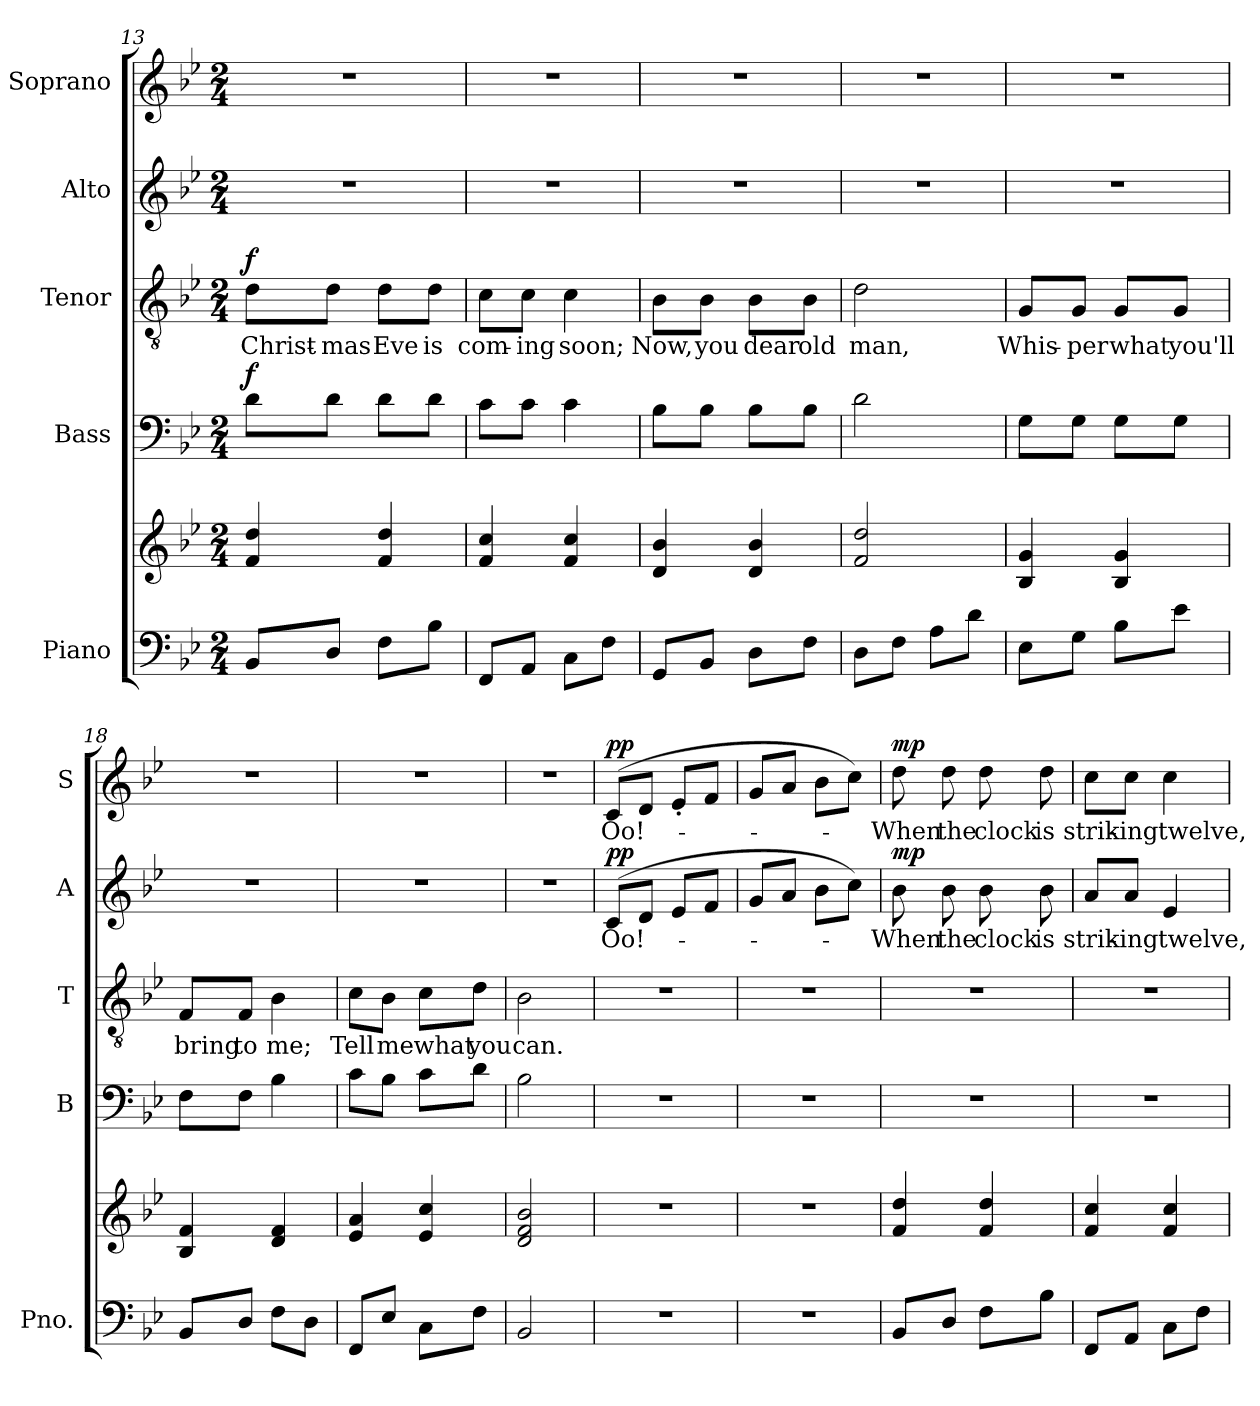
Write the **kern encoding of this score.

**kern	**kern	**kern	**dynam	**kern	**text	**dynam	**kern	**text	**dynam	**kern	**text	**dynam
*part5	*part5	*part4	*part4	*part3	*part3	*part3	*part2	*part2	*part2	*part1	*part1	*part1
*staff6	*staff5	*staff4	*staff4	*staff3	*staff3	*staff3	*staff2	*staff2	*staff2	*staff1	*staff1	*staff1
*I"Piano	*	*I"Bass	*	*I"Tenor	*	*	*I"Alto	*	*	*I"Soprano	*	*
*I'Pno.	*	*I'B	*	*I'T	*	*	*I'A	*	*	*I'S	*	*
*clefF4	*clefG2	*clefF4	*	*clefGv2	*	*	*clefG2	*	*	*clefG2	*	*
*k[b-e-]	*k[b-e-]	*k[b-e-]	*	*k[b-e-]	*	*	*k[b-e-]	*	*	*k[b-e-]	*	*
*B-:	*B-:	*B-:	*	*B-:	*	*	*B-:	*	*	*B-:	*	*
*M2/4	*M2/4	*M2/4	*	*M2/4	*	*	*M2/4	*	*	*M2/4	*	*
=13	=13	=13	=13	=13	=13	=13	=13	=13	=13	=13	=13	=13
!	!	!	!LO:DY:a	!	!LO:LY:b	!LO:DY:a	!	!	!	!	!	!
8BB-/L	4f/ 4dd/	8d\L	f	8d\L	Christ-	f	2r	.	.	2r	.	.
!	!	!	!	!	!LO:LY:b	!	!	!	!	!	!	!
8D/J	.	8d\J	.	8d\J	-mas	.	.	.	.	.	.	.
!	!	!	!	!	!LO:LY:b	!	!	!	!	!	!	!
8F\L	4f/ 4dd/	8d\L	.	8d\L	Eve	.	.	.	.	.	.	.
!	!	!	!	!	!LO:LY:b	!	!	!	!	!	!	!
8B-\J	.	8d\J	.	8d\J	is	.	.	.	.	.	.	.
=14	=14	=14	=14	=14	=14	=14	=14	=14	=14	=14	=14	=14
!	!	!	!	!	!LO:LY:b	!	!	!	!	!	!	!
8FF/L	4f/ 4cc/	8c\L	.	8c\L	com-	.	2r	.	.	2r	.	.
!	!	!	!	!	!LO:LY:b	!	!	!	!	!	!	!
8AA/J	.	8c\J	.	8c\J	-ing	.	.	.	.	.	.	.
!	!	!	!	!	!LO:LY:b	!	!	!	!	!	!	!
8C\L	4f/ 4cc/	4c\	.	4c\	soon;	.	.	.	.	.	.	.
8F\J	.	.	.	.	.	.	.	.	.	.	.	.
=15	=15	=15	=15	=15	=15	=15	=15	=15	=15	=15	=15	=15
!	!	!	!	!	!LO:LY:b	!	!	!	!	!	!	!
8GG/L	4d/ 4b-/	8B-\L	.	8B-\L	Now,	.	2r	.	.	2r	.	.
!	!	!	!	!	!LO:LY:b	!	!	!	!	!	!	!
8BB-/J	.	8B-\J	.	8B-\J	you	.	.	.	.	.	.	.
!	!	!	!	!	!LO:LY:b	!	!	!	!	!	!	!
8D\L	4d/ 4b-/	8B-\L	.	8B-\L	dear	.	.	.	.	.	.	.
!	!	!	!	!	!LO:LY:b	!	!	!	!	!	!	!
8F\J	.	8B-\J	.	8B-\J	old	.	.	.	.	.	.	.
!!LO:LB:g=z
=16	=16	=16	=16	=16	=16	=16	=16	=16	=16	=16	=16	=16
!	!	!	!	!	!LO:LY:b	!	!	!	!	!	!	!
8D\L	2f/ 2dd/	2d\	.	2d\	man,	.	2r	.	.	2r	.	.
8F\J	.	.	.	.	.	.	.	.	.	.	.	.
8A\L	.	.	.	.	.	.	.	.	.	.	.	.
8d\J	.	.	.	.	.	.	.	.	.	.	.	.
=17	=17	=17	=17	=17	=17	=17	=17	=17	=17	=17	=17	=17
!	!	!	!	!	!LO:LY:b	!	!	!	!	!	!	!
8E-\L	4B-/ 4g/	8G\L	.	8G/L	Whis-	.	2r	.	.	2r	.	.
!	!	!	!	!	!LO:LY:b	!	!	!	!	!	!	!
8G\J	.	8G\J	.	8G/J	-per	.	.	.	.	.	.	.
!	!	!	!	!	!LO:LY:b	!	!	!	!	!	!	!
8B-\L	4B-/ 4g/	8G\L	.	8G/L	what	.	.	.	.	.	.	.
!	!	!	!	!	!LO:LY:b	!	!	!	!	!	!	!
8e-\J	.	8G\J	.	8G/J	you'll	.	.	.	.	.	.	.
=18	=18	=18	=18	=18	=18	=18	=18	=18	=18	=18	=18	=18
!	!	!	!	!	!LO:LY:b	!	!	!	!	!	!	!
8BB-/L	4B-/ 4f/	8F\L	.	8F/L	bring	.	2r	.	.	2r	.	.
!	!	!	!	!	!LO:LY:b	!	!	!	!	!	!	!
8D/J	.	8F\J	.	8F/J	to	.	.	.	.	.	.	.
!	!	!	!	!	!LO:LY:b	!	!	!	!	!	!	!
8F\L	4d/ 4f/	4B-\	.	4B-\	me;	.	.	.	.	.	.	.
8D\J	.	.	.	.	.	.	.	.	.	.	.	.
=19	=19	=19	=19	=19	=19	=19	=19	=19	=19	=19	=19	=19
!	!	!	!	!	!LO:LY:b	!	!	!	!	!	!	!
8FF/L	4e-/ 4a/	8c\L	.	8c\L	Tell	.	2r	.	.	2r	.	.
!	!	!	!	!	!LO:LY:b	!	!	!	!	!	!	!
8E-/J	.	8B-\J	.	8B-\J	me	.	.	.	.	.	.	.
!	!	!	!	!	!LO:LY:b	!	!	!	!	!	!	!
8C\L	4e-/ 4cc/	8c\L	.	8c\L	what	.	.	.	.	.	.	.
!	!	!	!	!	!LO:LY:b	!	!	!	!	!	!	!
8F\J	.	8d\J	.	8d\J	you	.	.	.	.	.	.	.
=20	=20	=20	=20	=20	=20	=20	=20	=20	=20	=20	=20	=20
!	!	!	!	!	!LO:LY:b	!	!	!	!	!	!	!
2BB-/	2d/ 2f/ 2b-/	2B-\	.	2B-\	can.	.	2r	.	.	2r	.	.
!!LO:PB:g=z
=21	=21	=21	=21	=21	=21	=21	=21	=21	=21	=21	=21	=21
!	!	!	!	!	!	!	!	!LO:LY:b	!LO:DY:a	!	!LO:LY:b	!LO:DY:a
2r	2r	2r	.	2r	.	.	(>8c/L	-Oo!-	pp	(>8c/L	-Oo!-	pp
.	.	.	.	.	.	.	8d/J	.	.	8d/J	.	.
.	.	.	.	.	.	.	8e-/L	.	.	8e-'</L	.	.
.	.	.	.	.	.	.	8f/J	.	.	8f/J	.	.
=22	=22	=22	=22	=22	=22	=22	=22	=22	=22	=22	=22	=22
2r	2r	2r	.	2r	.	.	8g/L	.	.	8g/L	.	.
.	.	.	.	.	.	.	8a/J	.	.	8a/J	.	.
.	.	.	.	.	.	.	8b-\L	.	.	8b-\L	.	.
.	.	.	.	.	.	.	8cc\J)	.	.	8cc\J)	.	.
=23	=23	=23	=23	=23	=23	=23	=23	=23	=23	=23	=23	=23
!	!	!	!	!	!	!	!	!LO:LY:b	!LO:DY:a	!	!LO:LY:b	!LO:DY:a
8BB-/L	4f/ 4dd/	2r	.	2r	.	.	8b-\	-When	mp	8dd\	-When	mp
!	!	!	!	!	!	!	!	!LO:LY:b	!	!	!LO:LY:b	!
8D/J	.	.	.	.	.	.	8b-\	the	.	8dd\	the	.
!	!	!	!	!	!	!	!	!LO:LY:b	!	!	!LO:LY:b	!
8F\L	4f/ 4dd/	.	.	.	.	.	8b-\	clock	.	8dd\	clock	.
!	!	!	!	!	!	!	!	!LO:LY:b	!	!	!LO:LY:b	!
8B-\J	.	.	.	.	.	.	8b-\	is	.	8dd\	is	.
=24	=24	=24	=24	=24	=24	=24	=24	=24	=24	=24	=24	=24
!	!	!	!	!	!	!	!	!LO:LY:b	!	!	!LO:LY:b	!
8FF/L	4f/ 4cc/	2r	.	2r	.	.	8a/L	strik-	.	8cc\L	strik-	.
!	!	!	!	!	!	!	!	!LO:LY:b	!	!	!LO:LY:b	!
8AA/J	.	.	.	.	.	.	8a/J	-ing	.	8cc\J	-ing	.
!	!	!	!	!	!	!	!	!LO:LY:b	!	!	!LO:LY:b	!
8C\L	4f/ 4cc/	.	.	.	.	.	4e-/	twelve,	.	4cc\	twelve,	.
8F\J	.	.	.	.	.	.	.	.	.	.	.	.
=	=	=	=	=	=	=	=	=	=	=	=	=
*-	*-	*-	*-	*-	*-	*-	*-	*-	*-	*-	*-	*-
